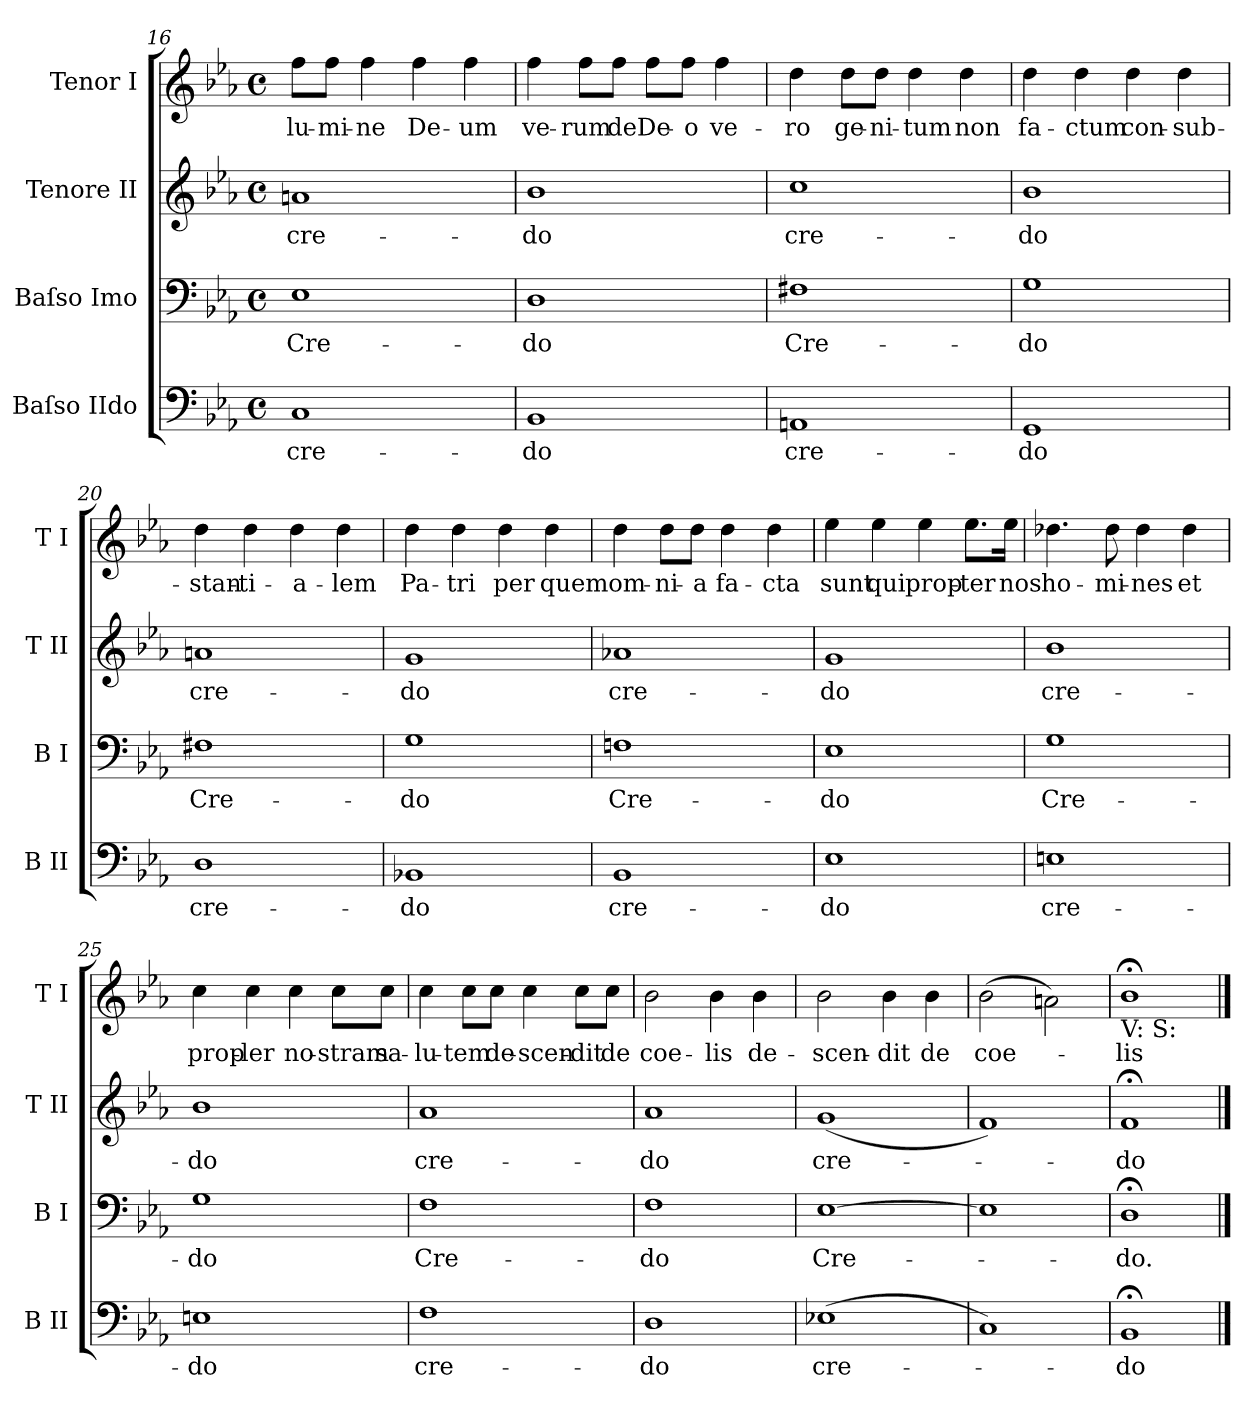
**kern	**text	**kern	**text	**kern	**text	**kern	**text
*part4	*part4	*part3	*part3	*part2	*part2	*part1	*part1
*staff4	*staff4	*staff3	*staff3	*staff2	*staff2	*staff1	*staff1
*I"Baſso IIdo	*	*I"Baſso Imo	*	*I"Tenore II	*	*I"Tenor I	*
*I'B II	*	*I'B I	*	*I'T II	*	*I'T I	*
*clefF4	*	*clefF4	*	*clefG2	*	*clefG2	*
*	*	*	*	*ITrd7c12	*	*ITrd7c12	*
*k[b-e-a-]	*	*k[b-e-a-]	*	*k[b-e-a-]	*	*k[b-e-a-]	*
*M4/4	*	*M4/4	*	*M4/4	*	*M4/4	*
*met(c)	*	*met(c)	*	*met(c)	*	*met(c)	*
=16	=16	=16	=16	=16	=16	=16	=16
1C	cre-	1E-	Cre-	1An	cre-	8f\L	lu-
.	.	.	.	.	.	8f\J	-mi-
.	.	.	.	.	.	4f\	-ne
.	.	.	.	.	.	4f\	De-
.	.	.	.	.	.	4f\	-um
=17	=17	=17	=17	=17	=17	=17	=17
1BB-	-do	1D	-do	1B-	-do	4f\	ve-
.	.	.	.	.	.	8f\L	-rum
.	.	.	.	.	.	8f\J	de
.	.	.	.	.	.	8f\L	De-
.	.	.	.	.	.	8f\J	-o
.	.	.	.	.	.	4f\	ve-
=18	=18	=18	=18	=18	=18	=18	=18
1AAn	cre-	1F#X	Cre-	1c	cre-	4d\	-ro
.	.	.	.	.	.	8d\L	ge-
.	.	.	.	.	.	8d\J	-ni-
.	.	.	.	.	.	4d\	-tum
.	.	.	.	.	.	4d\	non
=19	=19	=19	=19	=19	=19	=19	=19
1GG	-do	1G	-do	1B-	-do	4d\	fa-
.	.	.	.	.	.	4d\	-ctum
.	.	.	.	.	.	4d\	con-
.	.	.	.	.	.	4d\	-sub-
=20	=20	=20	=20	=20	=20	=20	=20
1D	cre-	1F#X	Cre-	1An	cre-	4d\	-stan-
.	.	.	.	.	.	4d\	-ti-
.	.	.	.	.	.	4d\	-a-
.	.	.	.	.	.	4d\	-lem
=21	=21	=21	=21	=21	=21	=21	=21
1BB-X	-do	1G	-do	1G	-do	4d\	Pa-
.	.	.	.	.	.	4d\	-tri
.	.	.	.	.	.	4d\	per
.	.	.	.	.	.	4d\	quem
=22	=22	=22	=22	=22	=22	=22	=22
1BB-	cre-	1Fn	Cre-	1A-X	cre-	4d\	om-
.	.	.	.	.	.	8d\L	-ni-
.	.	.	.	.	.	8d\J	-a
.	.	.	.	.	.	4d\	fa-
.	.	.	.	.	.	4d\	-cta
=23	=23	=23	=23	=23	=23	=23	=23
1E-	-do	1E-	-do	1G	-do	4e-\	sunt
.	.	.	.	.	.	4e-\	qui
.	.	.	.	.	.	4e-\	prop-
.	.	.	.	.	.	8.e-\L	-ter
.	.	.	.	.	.	16e-\Jk	nos
=24	=24	=24	=24	=24	=24	=24	=24
1En	cre-	1G	Cre-	1B-	cre-	4.d-X\	ho-
.	.	.	.	.	.	8d-\	-mi-
.	.	.	.	.	.	4d-\	-nes
.	.	.	.	.	.	4d-\	et
=25	=25	=25	=25	=25	=25	=25	=25
1En	-do	1G	-do	1B-	-do	4c\	prop-
.	.	.	.	.	.	4c\	-ler
.	.	.	.	.	.	4c\	no-
.	.	.	.	.	.	8c\L	-stram
.	.	.	.	.	.	8c\J	sa-
=26	=26	=26	=26	=26	=26	=26	=26
1F	cre-	1F	Cre-	1A-	cre-	4c\	-lu-
.	.	.	.	.	.	8c\L	-tem
.	.	.	.	.	.	8c\J	de-
.	.	.	.	.	.	4c\	-scen-
.	.	.	.	.	.	8c\L	-dit
.	.	.	.	.	.	8c\J	de
=27	=27	=27	=27	=27	=27	=27	=27
1D	-do	1F	-do	1A-	-do	2B-\	coe-
.	.	.	.	.	.	4B-\	-lis
.	.	.	.	.	.	4B-\	de-
=28	=28	=28	=28	=28	=28	=28	=28
(1E-X	cre-	[1E-	Cre-	(>1G	cre-	2B-\	-scen-
.	.	.	.	.	.	4B-\	-dit
.	.	.	.	.	.	4B-\	de
=29	=29	=29	=29	=29	=29	=29	=29
1C)	.	1E-]	.	1F)	.	(2B-\	coe-
.	.	.	.	.	.	2An\)	.
=30	=30	=30	=30	=30	=30	=30	=30
!	!	!	!	!	!	!LO:TX:b:t=V&colon; S&colon;	!
1BB-;<	-do	1D;<	-do.	1F;<	-do	1B-;<	-lis
==	==	==	==	==	==	==	==
*-	*-	*-	*-	*-	*-	*-	*-
